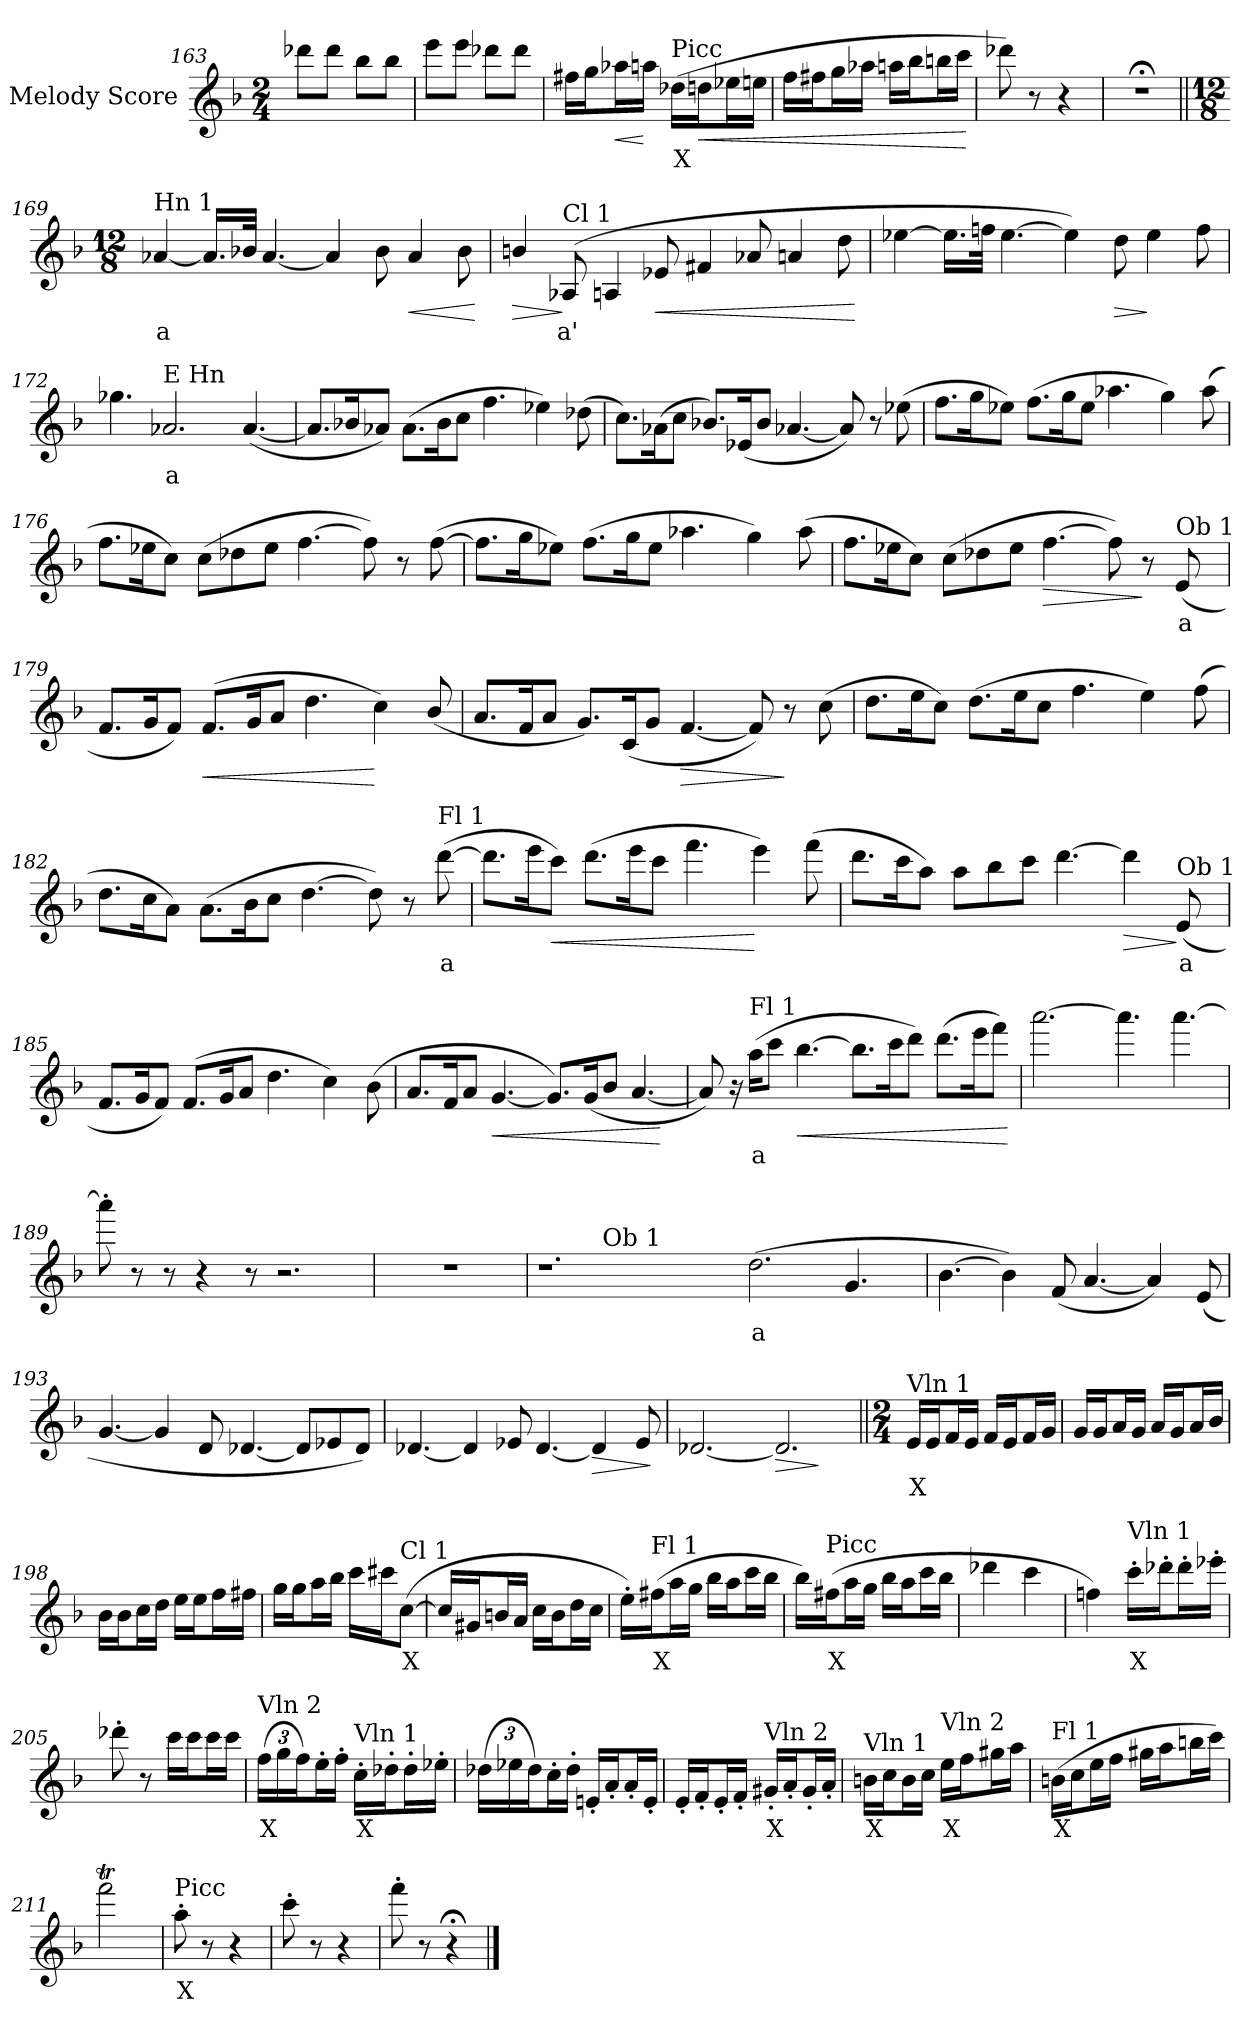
**kern	**text	**dynam
*part1	*part1	*part1
*staff1	*staff1	*staff1
*I"Melody Score	*	*
*clefG2	*	*
*k[b-]	*	*
*M2/4	*	*
=163	=163	=163
8ddd-X\L	.	.
8ddd-\J	.	.
8bb-\L	.	.
8bb-\J	.	.
=164	=164	=164
8eee\L	.	.
8eee\J	.	.
8ddd-X\L	.	.
8ddd-\J	.	.
=165	=165	=165
16ff#X\LL	.	.
16gg\J	.	.
!	!	!LO:HP:b
16aa-X\L	.	<
16aan\JJ	.	[
!LO:TX:a:t=Picc	!	!
!	!LO:LY:b:color=#FF0000	!
(16dd-X\LL	X	.
!	!	!LO:HP:b
16ddn\J	.	<
16ee-X\L	.	.
16een\JJ	.	.
=166	=166	=166
16ff\LL	.	.
16ff#X\J	.	.
16gg\L	.	.
16aa-X\JJ	.	.
16aan\LL	.	.
16bb-\J	.	.
16bbn\L	.	.
16ccc\JJ	.	.
.	.	[
=167	=167	=167
8ddd-X\)	.	.
8r	.	.
4r	.	.
=168	=168	=168
2r;<	.	.
=169||	=169||	=169||
*M12/8	*	*
!LO:TX:a:t=Hn 1	!	!
!	!LO:LY:b:color=#FF0000	!
[4a-X/	a	.
16.a-/LL]	.	.
32b-X/JJk	.	.
[4.a-/	.	.
4a-/]	.	.
8b-\	.	.
!	!	!LO:HP:b
4a-/	.	<
8b-\	.	.
.	.	[
=170	=170	=170
!	!	!LO:HP:b
4bn/	.	>
!LO:TX:a:t=Cl 1	!	!
!	!LO:LY:b:color=#FF0000	!
(8A-X/	a'	]
4An/	.	.
!	!	!LO:HP:b
8e-X/	.	<
4f#/	.	.
8a-X/	.	.
4an/	.	.
8dd\	.	.
.	.	[
=171	=171	=171
[>4ee-X\	.	.
16.ee-\LL]	.	.
32ffn\JJk	.	.
[>4.ee-\	.	.
4ee-\])	.	.
!	!	!LO:HP:b
8dd\	.	>
4ee-\	.	]
8ff\	.	.
=172	=172	=172
4.gg-X\	.	.
!LO:TX:a:t=E Hn	!	!
!	!LO:LY:b:color=#FF0000	!
2.a-X/	a	.
([4.a-/	.	.
=173	=173	=173
8.a-/L]	.	.
16b-X/K	.	.
8a-X/J)	.	.
(8.a-\L	.	.
16b-\K	.	.
8cc\J	.	.
4.ff\	.	.
4ee-X\)	.	.
(8dd-X\	.	.
=174	=174	=174
8.cc\L)	.	.
(16a-X\K	.	.
8cc\J	.	.
8.b-X/L)	.	.
(16e-X/K	.	.
8b-/J	.	.
[4.a-X/	.	.
8a-/])	.	.
8r	.	.
(8ee-X\	.	.
=175	=175	=175
8.ff\L	.	.
16gg\K	.	.
8ee-X\J)	.	.
(8.ff\L	.	.
16gg\K	.	.
8ee-\J	.	.
4.aa-X\	.	.
4gg\)	.	.
(8aa-\	.	.
=176	=176	=176
8.ff\L	.	.
16ee-X\K	.	.
8cc\J)	.	.
(8cc\L	.	.
8dd-X\	.	.
8ee-\J	.	.
[4.ff\	.	.
8ff\])	.	.
8r	.	.
([8ff\	.	.
=177	=177	=177
8.ff\L]	.	.
16gg\K	.	.
8ee-X\J)	.	.
(8.ff\L	.	.
16gg\K	.	.
8ee-\J	.	.
4.aa-X\	.	.
4gg\)	.	.
(8aa-\	.	.
=178	=178	=178
8.ff\L	.	.
16ee-X\K	.	.
8cc\J)	.	.
(8cc\L	.	.
8dd-X\	.	.
8ee-\J	.	.
!	!	!LO:HP:b
[4.ff\	.	>
8ff\])	.	.
8r	.	]
!LO:TX:a:t=Ob 1	!	!
!	!LO:LY:b:color=#FF0000	!
(8e/	a	.
=179	=179	=179
8.f/L	.	.
16g/K	.	.
8f/J)	.	.
!	!	!LO:HP:b
(8.f/L	.	<
16g/K	.	.
8a/J	.	.
4.dd\	.	.
4cc\)	.	[
(8b-/	.	.
=180	=180	=180
8.a/L	.	.
16f/K	.	.
8a/J	.	.
8.g/L)	.	.
(16c/K	.	.
8g/J	.	.
!	!	!LO:HP:b
[<4.f/	.	>
8f/])	.	.
8r	.	]
(8cc\	.	.
=181	=181	=181
8.dd\L	.	.
16ee\K	.	.
8cc\J)	.	.
(8.dd\L	.	.
16ee\K	.	.
8cc\J	.	.
4.ff\	.	.
4ee\)	.	.
(8ff\	.	.
=182	=182	=182
8.dd\L	.	.
16cc\K	.	.
8a\J)	.	.
(8.a\L	.	.
16b-\K	.	.
8cc\J	.	.
[4.dd\	.	.
8dd\])	.	.
8r	.	.
!LO:TX:a:t=Fl 1	!	!
!	!LO:LY:b:color=#FF0000	!
([8ddd\	a	.
=183	=183	=183
8.ddd\L]	.	.
16eee\K	.	.
!	!	!LO:HP:b
8ccc\J)	.	<
(8.ddd\L	.	.
16eee\K	.	.
8ccc\J	.	.
4.fff\	.	.
4eee\)	.	[
(8fff\	.	.
=184	=184	=184
8.ddd\L	.	.
16ccc\K	.	.
8aa\J)	.	.
8aa\L	.	.
8bb-\	.	.
8ccc\J	.	.
[4.ddd\	.	.
!	!	!LO:HP:b
4ddd\]	.	>
!LO:TX:a:t=Ob 1	!	!
!	!LO:LY:b:color=#FF0000	!
(8e/	a	]
=185	=185	=185
8.f/L	.	.
16g/K	.	.
8f/J)	.	.
(8.f/L	.	.
16g/K	.	.
8a/J	.	.
4.dd\	.	.
4cc\)	.	.
(8b-\	.	.
=186	=186	=186
8.a/L	.	.
16f/K	.	.
8a/J	.	.
!	!	!LO:HP:b
[<4.g/	.	<
8.g/L])	.	.
(16g/K	.	.
8b-/J	.	.
[<4.a/	.	.
.	.	[
=187	=187	=187
8a/])	.	.
16r	.	.
!LO:TX:a:t=Fl 1	!	!
!	!LO:LY:b:color=#FF0000	!
(16aa\KL	a	.
8ccc\J	.	.
!	!	!LO:HP:b
[4.bb-\	.	<
8.bb-\L]	.	.
16ccc\K	.	.
8ddd\J)	.	.
(8.ddd\L	.	.
16eee\K	.	.
8fff\J)	.	.
.	.	[
=188	=188	=188
[2.aaa\	.	.
4.aaa\]	.	.
[4.aaa\	.	.
=189	=189	=189
8aaa'\]	.	.
8r	.	.
8r	.	.
4r	.	.
8r	.	.
2.r	.	.
=190	=190	=190
1.r	.	.
=191	=191	=191
*^	*	*
1.r	4.ryy	.	.
!	!LO:TX:a:t=Ob 1	!	!
.	1ryy	.	.
.	1ryy	.	.
!	!	!LO:LY:b:color=#FF0000	!
(2.dd\	.	a	.
4.g/	.	.	.
.	4ryy	.	.
*v	*v	*	*
=192	=192	=192
[4.b-\	.	.
4b-\])	.	.
(8f/	.	.
[<4.a/	.	.
4a/])	.	.
(8e/	.	.
=193	=193	=193
[<4.g/	.	.
4g/]	.	.
8d/	.	.
[<4.d-X/	.	.
8d-/L]	.	.
8e-X/	.	.
8d-/J)	.	.
=194	=194	=194
[<4.d-X/	.	.
4d-/]	.	.
8e-X/	.	.
[<4.d-/	.	.
!	!	!LO:HP:b
4d-/]	.	>
8e-/	.	.
.	.	]
=195	=195	=195
[2.d-X/	.	.
!	!	!LO:HP:b
2.d-/]	.	>
.	.	]
=196||	=196||	=196||
*M2/4	*	*
!LO:TX:a:t=Vln 1	!	!
!	!LO:LY:b:color=#FF0000	!
16e/LL	X	.
16e/J	.	.
16f/L	.	.
16e/JJ	.	.
16f/LL	.	.
16e/J	.	.
16f/L	.	.
16g/JJ	.	.
=197	=197	=197
16g/LL	.	.
16g/J	.	.
16a/L	.	.
16g/JJ	.	.
16a/LL	.	.
16g/J	.	.
16a/L	.	.
16b-/JJ	.	.
=198	=198	=198
16b-\LL	.	.
16b-\J	.	.
16cc\L	.	.
16dd\JJ	.	.
16ee\LL	.	.
16ee\J	.	.
16ff\L	.	.
16ff#X\JJ	.	.
=199	=199	=199
16gg\LL	.	.
16gg\J	.	.
16aa\L	.	.
16bb-\JJ	.	.
16ccc\LL	.	.
16ccc#X\J	.	.
!LO:TX:a:t=Cl 1	!	!
!	!LO:LY:b:color=#FF0000	!
([8cc\J	X	.
=200	=200	=200
16cc/LL]	.	.
16g#X/J	.	.
16b/L	.	.
16a/JJ	.	.
16cc\LL	.	.
16b\J	.	.
16dd\L	.	.
16cc\JJ	.	.
=201	=201	=201
16ee'\LL)	.	.
!LO:TX:a:t=Fl 1	!	!
!	!LO:LY:b:color=#FF0000	!
(16ff#X\J	X	.
16aa\L	.	.
16gg\JJ	.	.
16bb-\LL	.	.
16aa\J	.	.
16ccc\L	.	.
16bb-\JJ	.	.
=202	=202	=202
16bb-\LL)	.	.
!LO:TX:a:t=Picc	!	!
!	!LO:LY:b:color=#FF0000	!
(16ff#X\J	X	.
16aa\L	.	.
16gg\JJ	.	.
16bb-\LL	.	.
16aa\J	.	.
16ccc\L	.	.
16bb-\JJ	.	.
=203	=203	=203
4ddd-X\	.	.
4ccc\	.	.
=204	=204	=204
4ffn\)	.	.
!LO:TX:a:t=Vln 1	!	!
!	!LO:LY:b:color=#FF0000	!
16ccc'\LL	X	.
16ddd-X'\J	.	.
16ddd-'\L	.	.
16eee-X'\JJ	.	.
=205	=205	=205
8ddd-X'\	.	.
8r	.	.
16ccc\LL	.	.
16ccc\J	.	.
16ccc\L	.	.
16ccc\JJ	.	.
=206	=206	=206
*Xbrackettup	*	*
!LO:TX:a:t=Vln 2	!	!
!	!LO:LY:b:color=#FF0000	!
(24ff\LL	X	.
24gg\	.	.
24ff\J)	.	.
16ee'\L	.	.
16ff'\JJ	.	.
!LO:TX:a:t=Vln 1	!	!
!	!LO:LY:b:color=#FF0000	!
16cc'\LL	X	.
16dd-X'\J	.	.
16dd-'\L	.	.
16ee-X'\JJ	.	.
=207	=207	=207
(24dd-X\LL	.	.
24ee-X\	.	.
24dd-\J)	.	.
16cc'\L	.	.
16dd-'\JJ	.	.
16en'/LL	.	.
16a'/J	.	.
16a'/L	.	.
16e'/JJ	.	.
=208	=208	=208
16e'/LL	.	.
16f'/J	.	.
16e'/L	.	.
16f'/JJ	.	.
!LO:TX:a:t=Vln 2	!	!
!	!LO:LY:b:color=#FF0000	!
16g#X'/LL	X	.
16a'/J	.	.
16g#'/L	.	.
16a'/JJ	.	.
=209	=209	=209
!LO:TX:a:t=Vln 1	!	!
!	!LO:LY:b:color=#FF0000	!
16bn\LL	X	.
16cc\J	.	.
16b\L	.	.
16cc\JJ	.	.
!LO:TX:a:t=Vln 2	!	!
!	!LO:LY:b:color=#FF0000	!
16ee\LL	X	.
16ff\J	.	.
16gg#X\L	.	.
16aa\JJ	.	.
=210	=210	=210
!LO:TX:a:t=Fl 1	!	!
!	!LO:LY:b:color=#FF0000	!
(16bn\LL	X	.
16cc\J	.	.
16ee\L	.	.
16ff\JJ	.	.
16gg#X\LL	.	.
16aa\J	.	.
16bbn\L	.	.
16ccc\JJ)	.	.
=211	=211	=211
2fffT\	.	.
=212	=212	=212
!LO:TX:a:t=Picc	!	!
!	!LO:LY:b:color=#FF0000	!
8aa'\	X	.
8r	.	.
4r	.	.
=213	=213	=213
8ccc'\	.	.
8r	.	.
4r	.	.
=214	=214	=214
8fff'\	.	.
8r	.	.
4r;<	.	.
==	==	==
*-	*-	*-
